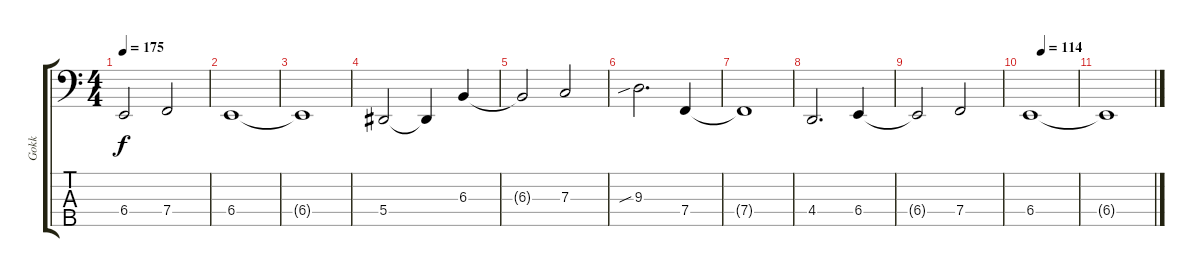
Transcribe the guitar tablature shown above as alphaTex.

\track ("Gokk" "Gokk") {instrument electricbassfinger}
\staff {score tabs}
\tuning (Eb2 Bb1 F1 Bb0 G0) {hide}
\ts (4 4)
\tempo 175
\clef f4
\ks c
6.4{t}.2{dy f} 7.4.2 |
6.4.1 |
6.4{t}.1 |
5.4.2 5.4{t}.4 6.3.4 |
6.3{t}.2 7.3.2 |
9.3{sib}.2{d} 7.4.4 |
7.4{t}.1 |
4.4.2{d} 6.4.4 |
6.4{t}.2 7.4.2 |
\tempo (114 0.25)
6.4.1 |
6.4{t}.1
